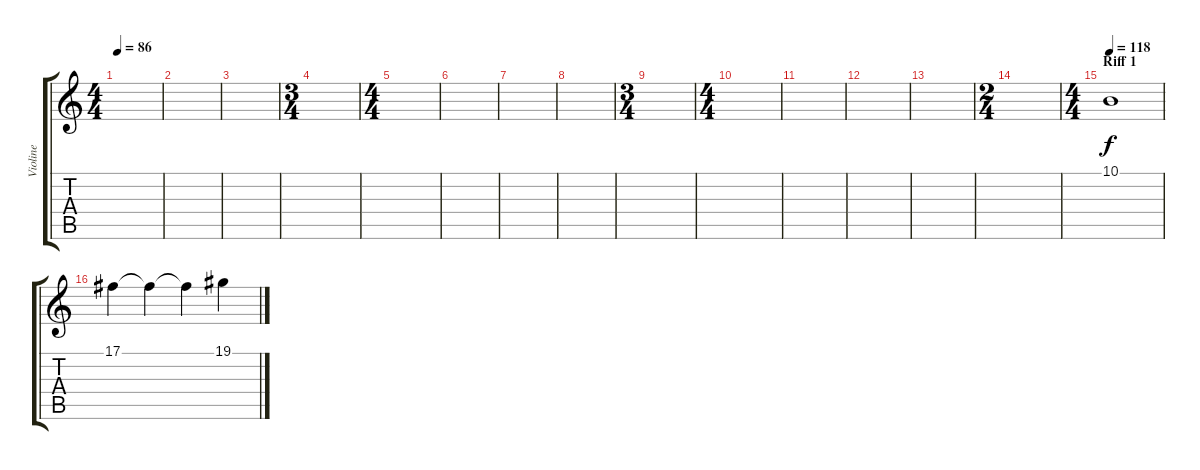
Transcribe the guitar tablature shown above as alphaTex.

\track ("Violine" "Violine") {instrument violin}
\staff {score tabs}
\tuning (Db4 Ab3 E3 B2 Gb2 Db2) {hide}
\ts (4 4)
\tempo 86
\clef g2
\ks c
|
|
|
\ts (3 4)
|
\ts (4 4)
|
|
|
|
\ts (3 4)
|
\ts (4 4)
|
|
|
|
\ts (2 4)
|
\ts (4 4)
\section ("" "Riff 1")
\tempo 125
\tempo 118
10.1.1 |
17.1.4 17.1{t}.4 17.1{t}.4 19.1.4
